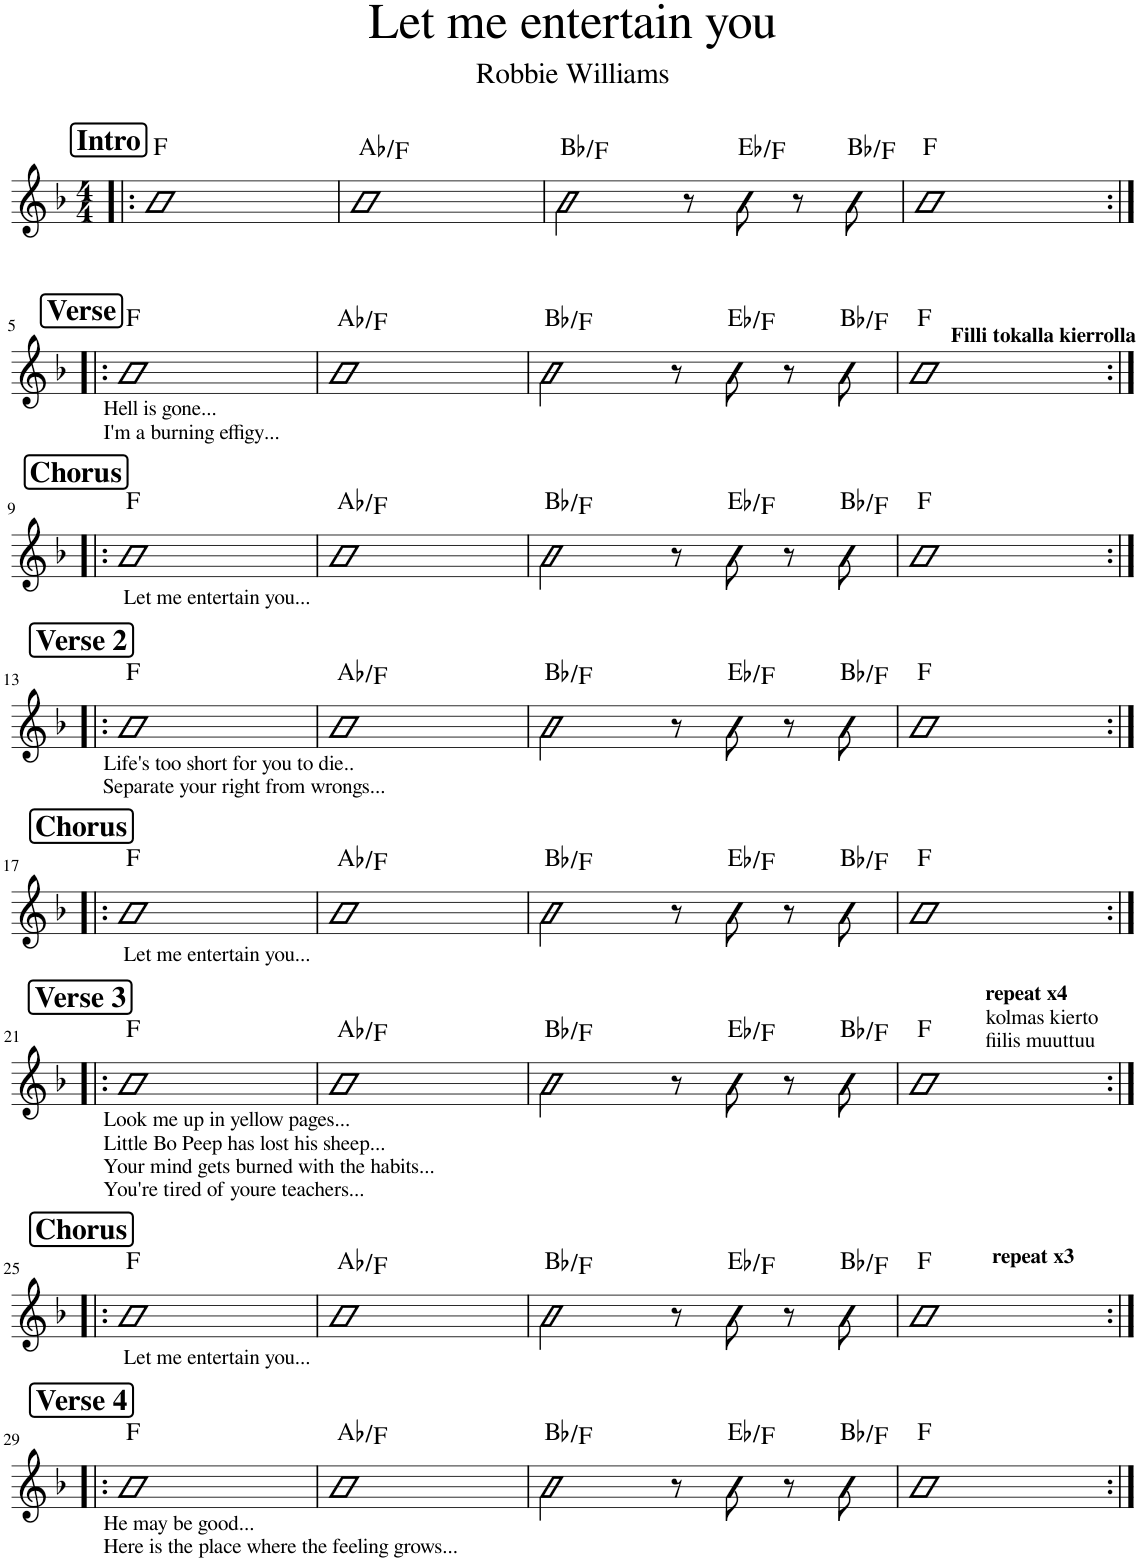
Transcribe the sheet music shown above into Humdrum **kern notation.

**kern	**harte
*part1	*part1
*staff1	*
*I"Piano	*
*I'Pno.	*
*clefG2	*
*k[b-]	*
*M4/4	*
!!LO:REH:place=s1:a:B:cj:fs=14:t=Intro
=1!|:	=1!|:
1f	F:maj
=2	=2
1f	Ab:maj/6
=3	=3
2f\	Bb:maj/5
8r	.
8cc\	Eb:maj/2
8r	.
8cc\	Bb:maj/5
=4	=4
1f	F:maj
!!LO:LB:g=z
!!LO:REH:place=s1:a:B:cj:fs=14:t=Verse
=5:|!|:	=5:|!|:
!LO:TX:b:t=Hell is gone...	!
!LO:TX:b:t=I'm a burning effigy...	!
1f	F:maj
=6	=6
1f	Ab:maj/6
=7	=7
2f\	Bb:maj/5
8r	.
8cc\	Eb:maj/2
8r	.
8cc\	Bb:maj/5
=8	=8
!LO:TX:a:B:t=Filli tokalla kierrolla	!
1f	F:maj
!!LO:LB:g=z
!!LO:REH:place=s1:a:B:cj:fs=14:t=Chorus
=9:|!|:	=9:|!|:
!LO:TX:b:t=Let me entertain you...	!
1f	F:maj
=10	=10
1f	Ab:maj/6
=11	=11
2f\	Bb:maj/5
8r	.
8cc\	Eb:maj/2
8r	.
8cc\	Bb:maj/5
=12	=12
1f	F:maj
!!LO:LB:g=z
!!LO:REH:place=s1:a:B:cj:fs=14:t=Verse 2
=13:|!|:	=13:|!|:
!LO:TX:b:t=Life's too short for you to die..	!
!LO:TX:b:t=Separate your right from wrongs...	!
1f	F:maj
=14	=14
1f	Ab:maj/6
=15	=15
2f\	Bb:maj/5
8r	.
8cc\	Eb:maj/2
8r	.
8cc\	Bb:maj/5
=16	=16
1f	F:maj
!!LO:LB:g=z
!!LO:REH:place=s1:a:B:cj:fs=14:t=Chorus
=17:|!|:	=17:|!|:
!LO:TX:b:t=Let me entertain you...	!
1f	F:maj
=18	=18
1f	Ab:maj/6
=19	=19
2f\	Bb:maj/5
8r	.
8cc\	Eb:maj/2
8r	.
8cc\	Bb:maj/5
=20	=20
1f	F:maj
!!LO:LB:g=z
!!LO:REH:place=s1:a:B:cj:fs=14:t=Verse 3
=21:|!|:	=21:|!|:
!LO:TX:b:t=Look me up in yellow pages...	!
!LO:TX:b:t=Little Bo Peep has lost his sheep...	!
!LO:TX:b:t=Your mind gets burned with the habits...	!
!LO:TX:b:t=You're tired of youre teachers...	!
1f	F:maj
=22	=22
1f	Ab:maj/6
=23	=23
2f\	Bb:maj/5
8r	.
8cc\	Eb:maj/2
8r	.
8cc\	Bb:maj/5
=24	=24
!LO:TX:a:B:t=repeat x4	!
!LO:TX:a:t=kolmas kierto	!
!LO:TX:a:t=fiilis muuttuu	!
1f	F:maj
!!LO:LB:g=z
!!LO:REH:place=s1:a:B:cj:fs=14:t=Chorus
=25:|!|:	=25:|!|:
!LO:TX:b:t=Let me entertain you...	!
1f	F:maj
=26	=26
1f	Ab:maj/6
=27	=27
2f\	Bb:maj/5
8r	.
8cc\	Eb:maj/2
8r	.
8cc\	Bb:maj/5
=28	=28
!LO:TX:a:B:t=repeat x3	!
1f	F:maj
!!LO:LB:g=z
!!LO:REH:place=s1:a:B:cj:fs=14:t=Verse 4
=29:|!|:	=29:|!|:
!LO:TX:b:t=He may be good...	!
!LO:TX:b:t=Here is the place where the feeling grows...	!
1f	F:maj
=30	=30
1f	Ab:maj/6
=31	=31
2f\	Bb:maj/5
8r	.
8cc\	Eb:maj/2
8r	.
8cc\	Bb:maj/5
=32	=32
1f	F:maj
=:|!	=:|!
*-	*-
